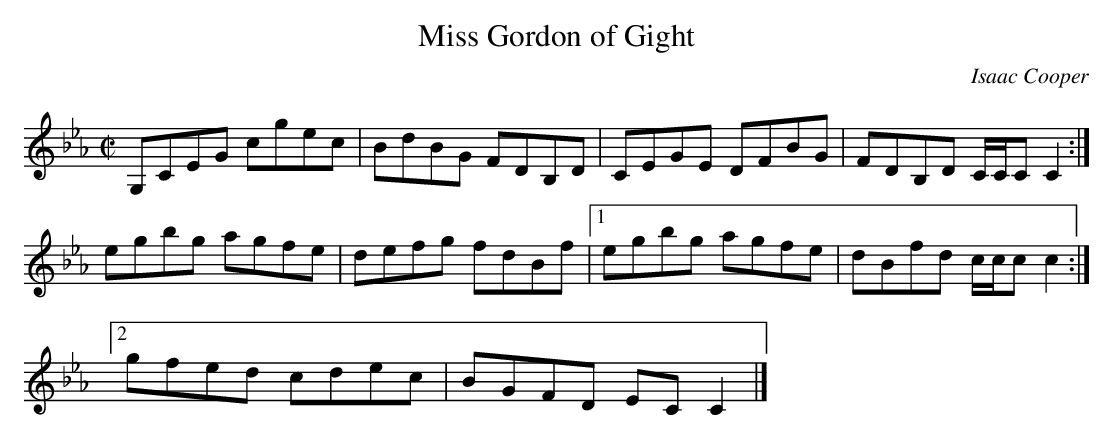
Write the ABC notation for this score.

X:1
T:Miss Gordon of Gight
C:Isaac Cooper
M:C|
L:1/8
K:Cmin
G,CEG cgec|BdBG FDB,D|   CEGE DFBG|FDB,D C/C/C C2:|
egbg  agfe|defg fdBf |[1 egbg agfe|dBfd  c/c/c c2:|
                      [2 gfed cdec|BGFD  EC    C2|]
